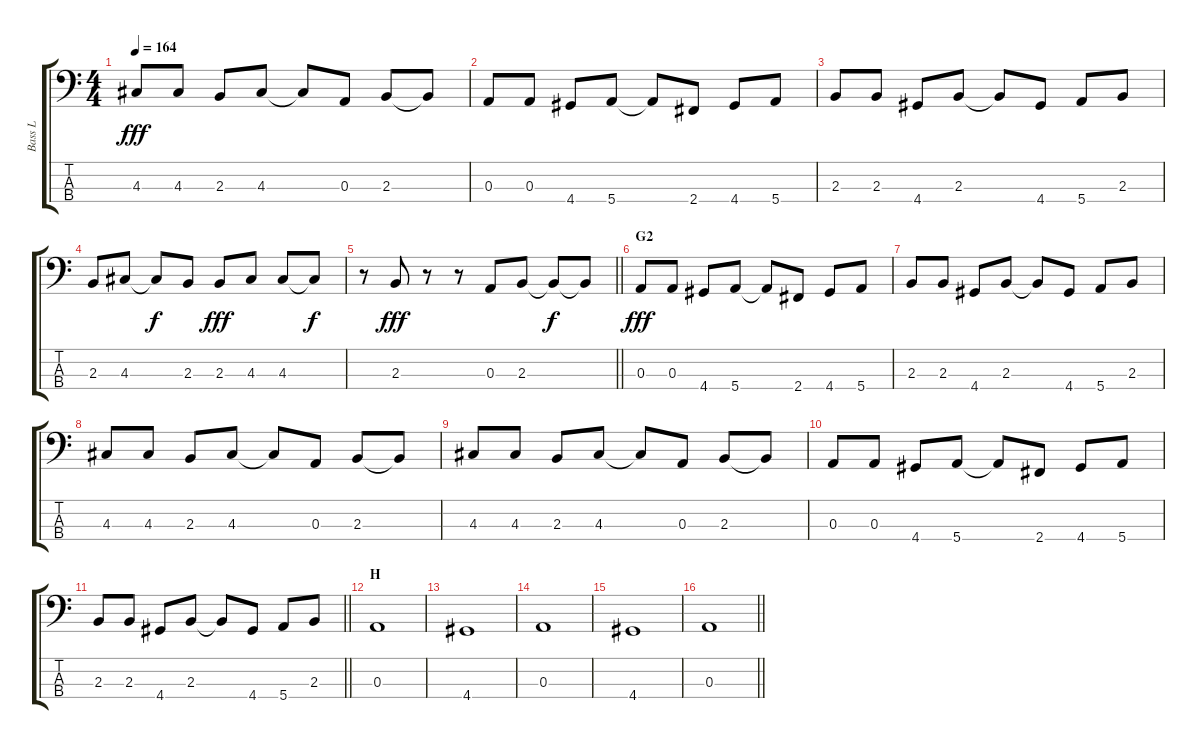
\track ("Bass L" "Bass L") {instrument electricbasspick}
\staff {score tabs}
\tuning (G2 D2 A1 E1) {hide}
\ts (4 4)
\tempo 164
\clef f4
\ks c
4.3.8{dy fff} 4.3.8 2.3.8 4.3.8 4.3{t}.8 0.3.8 2.3.8 2.3{t}.8 |
0.3.8 0.3.8 4.4.8 5.4.8 5.4{t}.8 2.4.8 4.4.8 5.4.8 |
2.3.8 2.3.8 4.4.8 2.3.8 2.3{t}.8 4.4.8 5.4.8 2.3.8 |
2.3.8 4.3.8 4.3{t}.8{dy f} 2.3.8 2.3.8{dy fff} 4.3.8 4.3.8 4.3{t}.8{dy f} |
\barLineRight lightlight
r.8 2.3.8{dy fff} r.8 r.8 0.3.8 2.3.8 2.3{t}.8{dy f} 2.3{t}.8 |
\section ("" "G2")
0.3.8{dy fff} 0.3.8 4.4.8 5.4.8 5.4{t}.8 2.4.8 4.4.8 5.4.8 |
2.3.8 2.3.8 4.4.8 2.3.8 2.3{t}.8 4.4.8 5.4.8 2.3.8 |
4.3.8 4.3.8 2.3.8 4.3.8 4.3{t}.8 0.3.8 2.3.8 2.3{t}.8 |
4.3.8 4.3.8 2.3.8 4.3.8 4.3{t}.8 0.3.8 2.3.8 2.3{t}.8 |
0.3.8 0.3.8 4.4.8 5.4.8 5.4{t}.8 2.4.8 4.4.8 5.4.8 |
\barLineRight lightlight
2.3.8 2.3.8 4.4.8 2.3.8 2.3{t}.8 4.4.8 5.4.8 2.3.8 |
\section ("" "H")
0.3.1 |
4.4.1 |
0.3.1 |
4.4.1 |
\barLineRight lightlight
0.3.1
